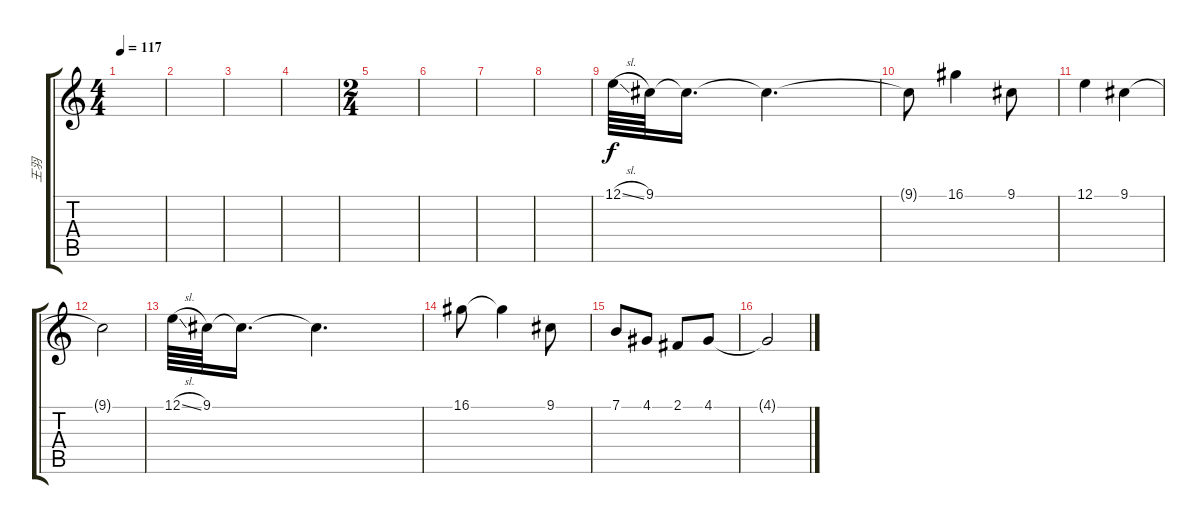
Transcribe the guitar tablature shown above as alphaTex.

\track ("王羽" "王羽") {instrument clarinet}
\staff {score tabs}
\tuning (E4 B3 G3 D3 A2 E2) {hide}
\ts (4 4)
\tempo 117
\clef g2
\ks c
|
|
|
|
\ts (2 4)
|
|
|
|
12.1{sl}.64 9.1.64 9.1{t}.16{d} 9.1{t}.4{d} |
9.1{t}.8 16.1.4 9.1.8 |
12.1.4 9.1.4 |
9.1{t}.2 |
12.1{sl}.64 9.1.64 9.1{t}.16{d} 9.1{t}.4{d} |
16.1.8 16.1{t}.4 9.1.8 |
7.1.8 4.1.8 2.1.8 4.1.8 |
4.1{t}.2
